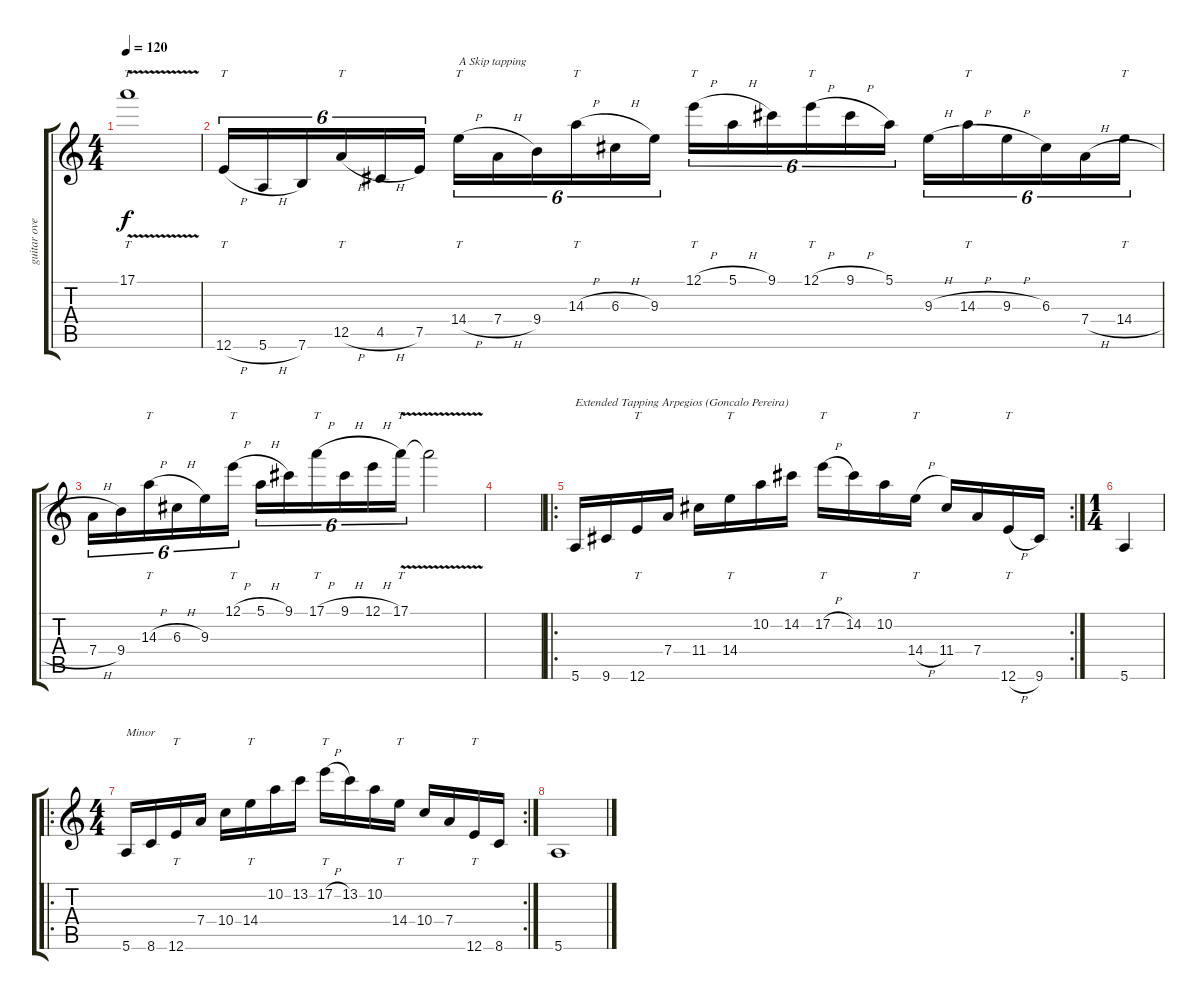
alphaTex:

\track ("guitar overdrive" "guitar ove") {instrument overdrivenguitar}
\staff {score tabs}
\tuning (E4 B3 G3 D3 A2 E2) {hide}
\ts (4 4)
\tempo 120
\clef g2
\ks c
17.1{v}.1{tt dy f} |
12.6{h}.16{tt tu (6 4)} 5.6{h}.16{tu (6 4)} 7.6.16{tu (6 4)} 12.5{h}.16{tt tu (6 4)} 4.5{h}.16{tu (6 4)} 7.5.16{tu (6 4)} 14.4{h}.16{tt tu (6 4) txt "A Skip tapping"} 7.4{h}.16{tu (6 4)} 9.4.16{tu (6 4)} 14.3{h}.16{tt tu (6 4)} 6.3{h}.16{tu (6 4)} 9.3.16{tu (6 4)} 12.1{h}.16{tt tu (6 4)} 5.1{h}.16{tu (6 4)} 9.1.16{tu (6 4)} 12.1{h}.16{tt tu (6 4)} 9.1{h}.16{tu (6 4)} 5.1.16{tu (6 4)} 9.3{h}.16{tu (6 4)} 14.3{h}.16{tt tu (6 4)} 9.3{h}.16{tu (6 4)} 6.3.16{tu (6 4)} 7.4{h}.16{tu (6 4)} 14.4{h}.16{tt tu (6 4)} |
7.4{h}.16{tu (6 4)} 9.4.16{tu (6 4)} 14.3{h}.16{tt tu (6 4)} 6.3{h}.16{tu (6 4)} 9.3.16{tu (6 4)} 12.1{h}.16{tt tu (6 4)} 5.1{h}.16{tu (6 4)} 9.1.16{tu (6 4)} 17.1{h}.16{tt tu (6 4)} 9.1{h}.16{tu (6 4)} 12.1{h}.16{tu (6 4)} 17.1{v}.16{tt tu (6 4)} 17.1{t}.2 |
|
\ro
\rc 2
5.6.16{txt "Extended Tapping Arpegios (Goncalo Pereira)"} 9.6.16 12.6.16{tt} 7.4.16 11.4.16 14.4.16{tt} 10.2.16 14.2.16 17.2{h}.16{tt} 14.2.16 10.2.16 14.4{h}.16{tt} 11.4.16 7.4.16 12.6{h}.16{tt} 9.6.16 |
\ts (1 4)
5.6.4 |
\ro
\rc 2
\ts (4 4)
5.6.16{txt "Minor"} 8.6.16 12.6.16{tt} 7.4.16 10.4.16 14.4.16{tt} 10.2.16 13.2.16 17.2{h}.16{tt} 13.2.16 10.2.16 14.4.16{tt} 10.4.16 7.4.16 12.6.16{tt} 8.6.16 |
5.6.1
